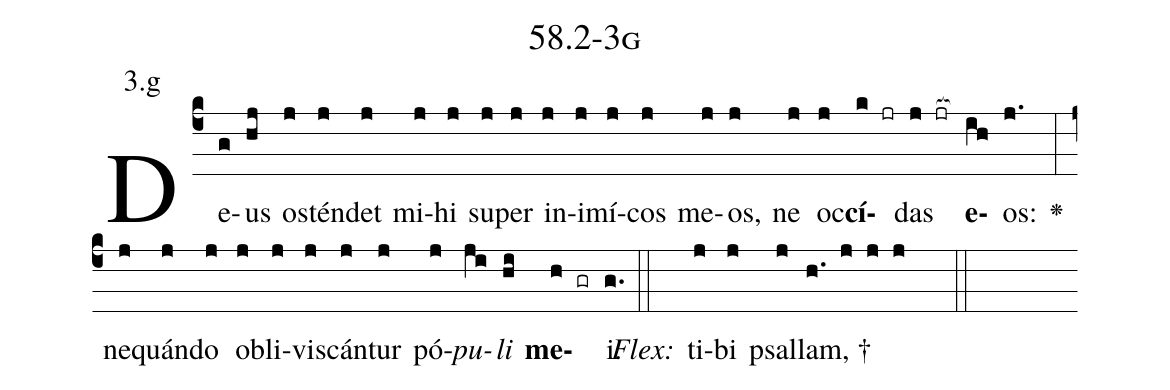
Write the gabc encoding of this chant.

name: 58.2-3g;
annotation: 3.g;
%%
(c4)De(g)us(hj) os(j)tén(j)det(j) mi(j)hi(j) su(j)per(j) in(j)i(j)mí(j)cos(j) me(j)os,(j) ne(j) oc(j)<b>cí</b>(k jr)das(j jr[ocb:1{]) <b>e</b>(ih[ocb:0}])os:(j.) <v>\greheightstar</v>(:) ne(j)quán(j)do(j) ob(j)li(j)vis(j)cán(j)tur(j) pó(j)<i>pu</i>(ji)<i>li</i>(hi) <b>me</b>(h gr)i.(g.) (::)
<i>Flex:</i>()  ti(j)bi(j) psal(j)lam, †(h. j j j  ::)

%E(j) u(j) o(ji) u(hi) a(h) e.(g.) (::)
